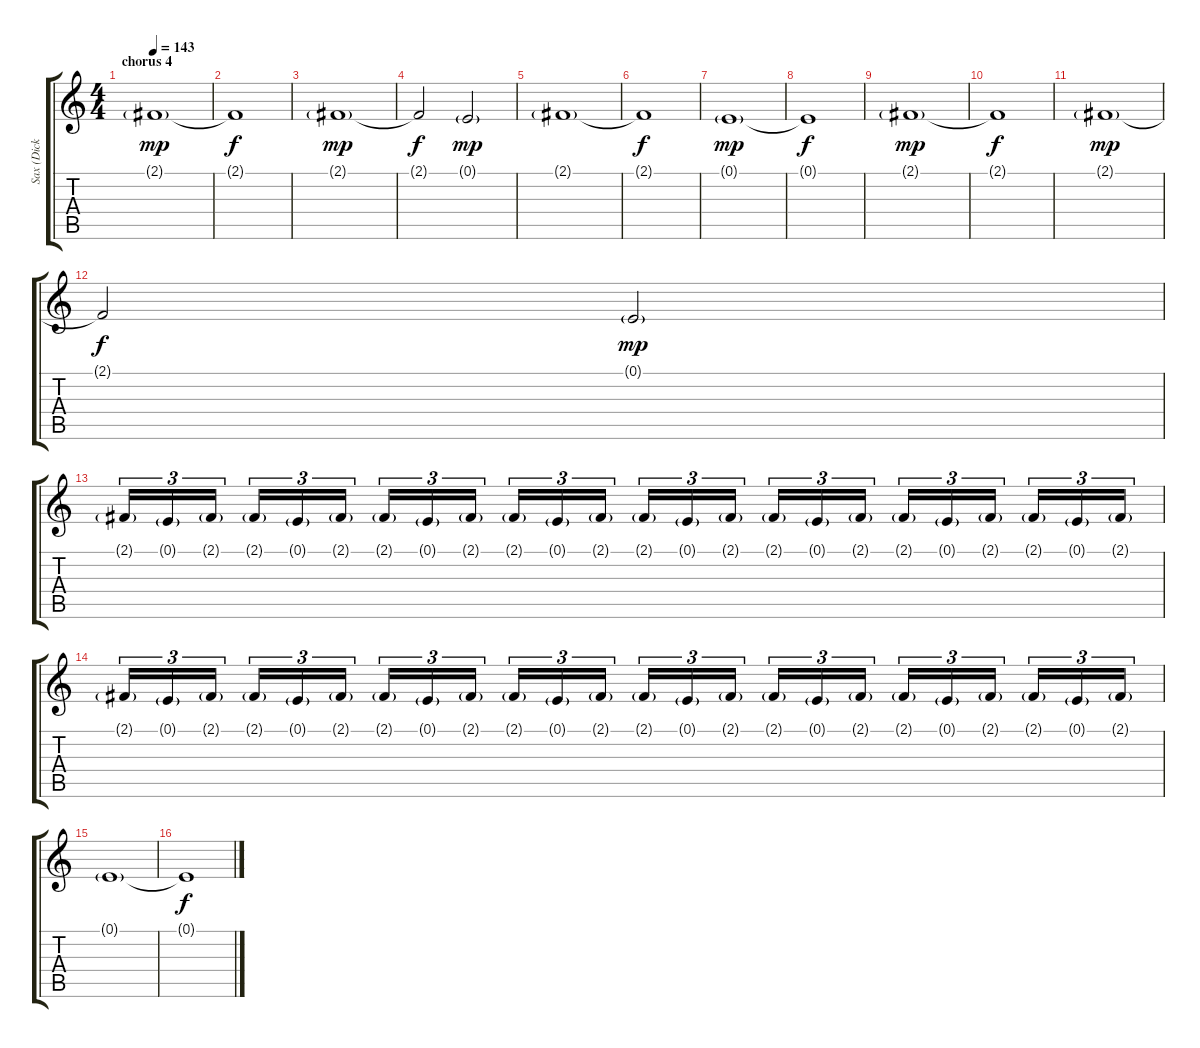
\track ("Sax (Dick Parry)" "Sax (Dick ") {instrument tenorsax}
\staff {score tabs}
\tuning (E4 B3 G3 D3 A2 E2) {hide}
\ts (4 4)
\section ("" "chorus 4")
\tempo 143
\clef g2
\ks c
2.1{g}.1{dy mp} |
2.1{t}.1{dy f} |
2.1{g}.1{dy mp} |
2.1{t}.2{dy f} 0.1{g}.2{dy mp} |
2.1{g}.1 |
2.1{t}.1{dy f} |
0.1{g}.1{dy mp} |
0.1{t}.1{dy f} |
2.1{g}.1{dy mp} |
2.1{t}.1{dy f} |
2.1{g}.1{dy mp} |
2.1{t}.2{dy f} 0.1{g}.2{dy mp} |
2.1{g}.16{tu (3 2)} 0.1{g}.16{tu (3 2)} 2.1{g}.16{tu (3 2)} 2.1{g}.16{tu (3 2)} 0.1{g}.16{tu (3 2)} 2.1{g}.16{tu (3 2)} 2.1{g}.16{tu (3 2)} 0.1{g}.16{tu (3 2)} 2.1{g}.16{tu (3 2)} 2.1{g}.16{tu (3 2)} 0.1{g}.16{tu (3 2)} 2.1{g}.16{tu (3 2)} 2.1{g}.16{tu (3 2)} 0.1{g}.16{tu (3 2)} 2.1{g}.16{tu (3 2)} 2.1{g}.16{tu (3 2)} 0.1{g}.16{tu (3 2)} 2.1{g}.16{tu (3 2)} 2.1{g}.16{tu (3 2)} 0.1{g}.16{tu (3 2)} 2.1{g}.16{tu (3 2)} 2.1{g}.16{tu (3 2)} 0.1{g}.16{tu (3 2)} 2.1{g}.16{tu (3 2)} |
2.1{g}.16{tu (3 2)} 0.1{g}.16{tu (3 2)} 2.1{g}.16{tu (3 2)} 2.1{g}.16{tu (3 2)} 0.1{g}.16{tu (3 2)} 2.1{g}.16{tu (3 2)} 2.1{g}.16{tu (3 2)} 0.1{g}.16{tu (3 2)} 2.1{g}.16{tu (3 2)} 2.1{g}.16{tu (3 2)} 0.1{g}.16{tu (3 2)} 2.1{g}.16{tu (3 2)} 2.1{g}.16{tu (3 2)} 0.1{g}.16{tu (3 2)} 2.1{g}.16{tu (3 2)} 2.1{g}.16{tu (3 2)} 0.1{g}.16{tu (3 2)} 2.1{g}.16{tu (3 2)} 2.1{g}.16{tu (3 2)} 0.1{g}.16{tu (3 2)} 2.1{g}.16{tu (3 2)} 2.1{g}.16{tu (3 2)} 0.1{g}.16{tu (3 2)} 2.1{g}.16{tu (3 2)} |
0.1{g}.1 |
0.1{t}.1{dy f}
